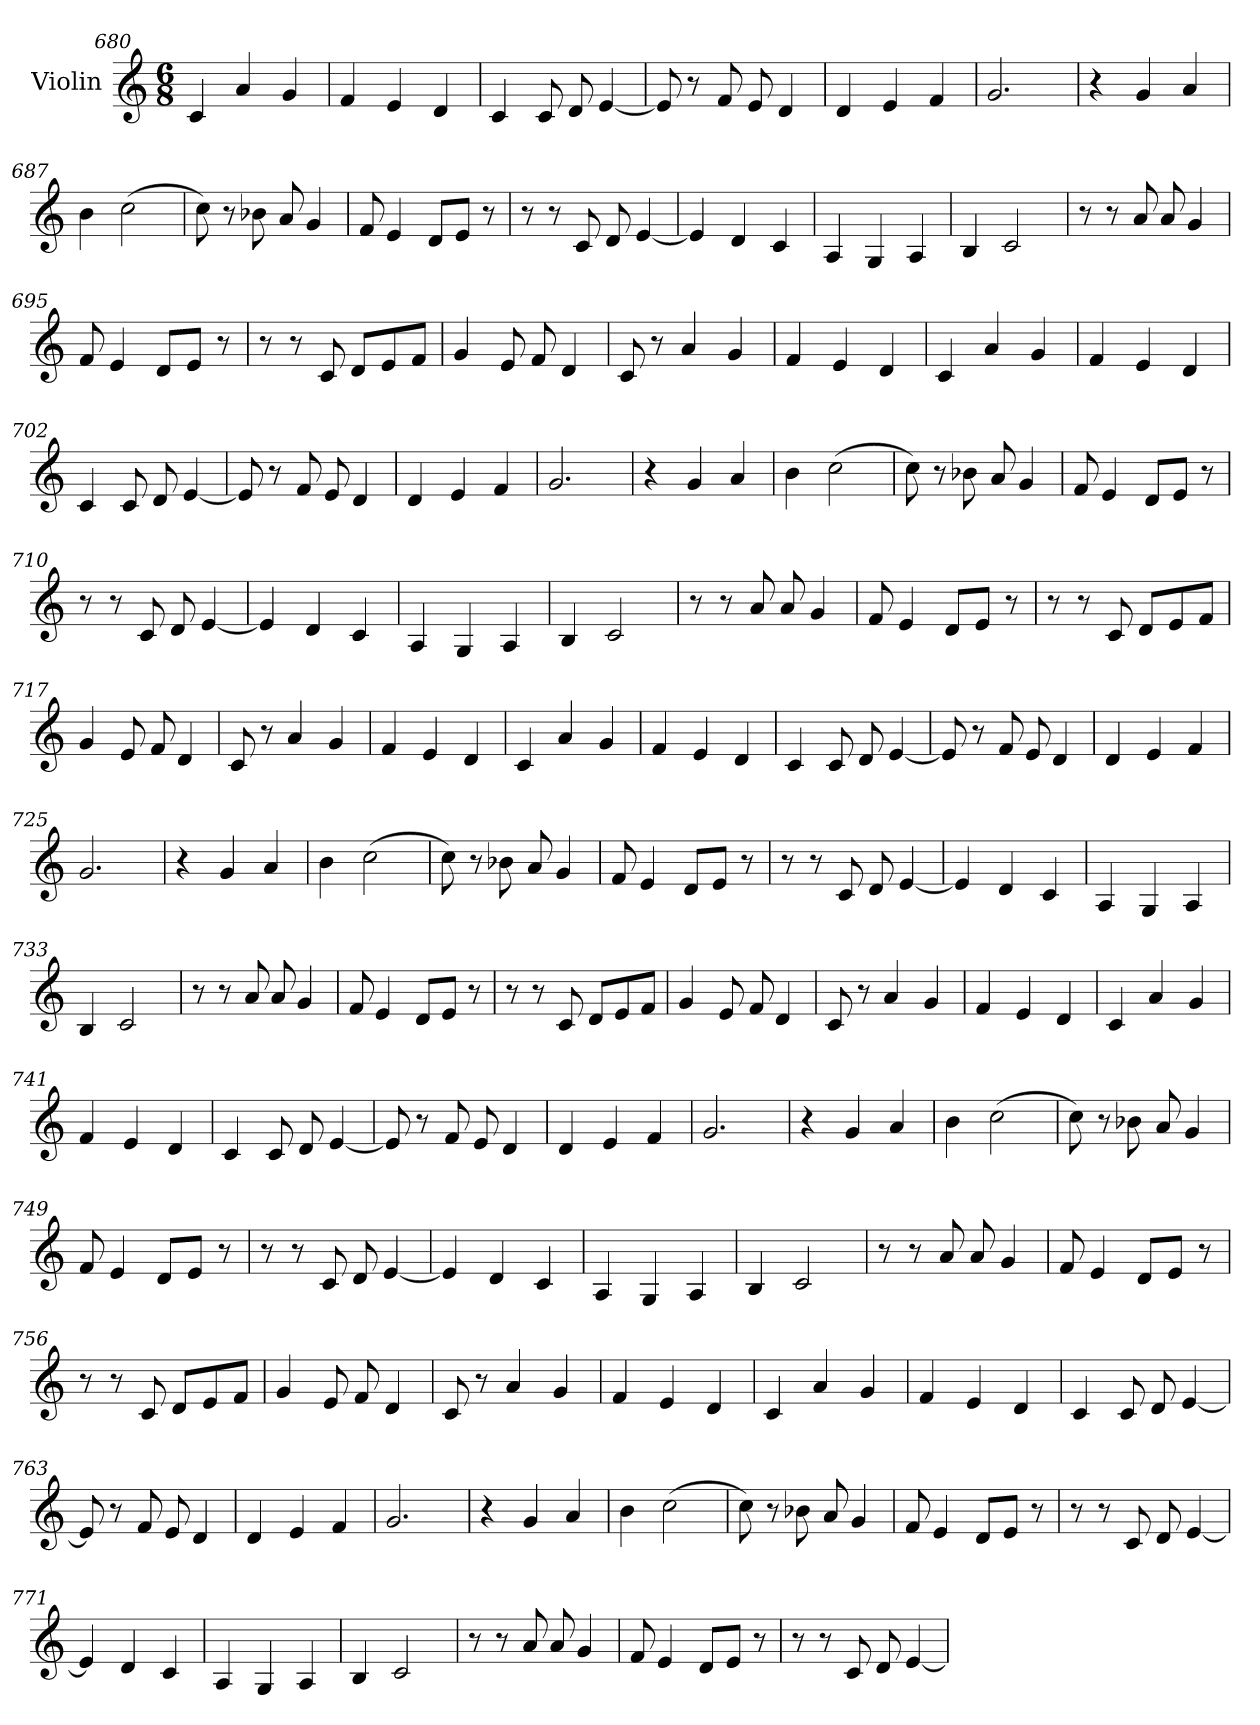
**kern
*part1
*staff1
*I"Violin
*clefG2
*k[]
*C:
*M6/8
=680
4c/
4a/
4g/
=681
4f/
4e/
4d/
!!LO:PB:g=z
=682
4c/
8c/
8d/
[4e/
=683
8e/]
8r
8f/
8e/
4d/
=684
4d/
4e/
4f/
=685
2.g/
!!LO:PB:g=z
=686
4r
4g/
4a/
=687
4b\
(2cc\
=688
8cc\)
8r
8b-X\
8a/
4g/
=689
8f/
4e/
8d/L
8e/J
8r
=690
8r
8r
8c/
8d/
[4e/
=691
4e/]
4d/
4c/
!!LO:PB:g=z
=692
4A/
4G/
4A/
=693
4B/
2c/
=694
8r
8r
8a/
8a/
4g/
!!LO:PB:g=z
=695
8f/
4e/
8d/L
8e/J
8r
=696
8r
8r
8c/
8d/L
8e/
8f/J
=697
4g/
8e/
8f/
4d/
!!LO:PB:g=z
=698
8c/
8r
4a/
4g/
=699
4f/
4e/
4d/
=700
4c/
4a/
4g/
!!LO:PB:g=z
=701
4f/
4e/
4d/
=702
4c/
8c/
8d/
[4e/
=703
8e/]
8r
8f/
8e/
4d/
=704
4d/
4e/
4f/
!!LO:PB:g=z
=705
2.g/
=706
4r
4g/
4a/
=707
4b\
(2cc\
!!LO:PB:g=z
=708
8cc\)
8r
8b-X\
8a/
4g/
=709
8f/
4e/
8d/L
8e/J
8r
=710
8r
8r
8c/
8d/
[4e/
=711
4e/]
4d/
4c/
!!LO:PB:g=z
=712
4A/
4G/
4A/
=713
4B/
2c/
=714
8r
8r
8a/
8a/
4g/
!!LO:PB:g=z
=715
8f/
4e/
8d/L
8e/J
8r
=716
8r
8r
8c/
8d/L
8e/
8f/J
=717
4g/
8e/
8f/
4d/
!!LO:PB:g=z
=718
8c/
8r
4a/
4g/
=719
4f/
4e/
4d/
=720
4c/
4a/
4g/
!!LO:PB:g=z
=721
4f/
4e/
4d/
=722
4c/
8c/
8d/
[4e/
=723
8e/]
8r
8f/
8e/
4d/
=724
4d/
4e/
4f/
!!LO:PB:g=z
=725
2.g/
=726
4r
4g/
4a/
=727
4b\
(2cc\
!!LO:PB:g=z
=728
8cc\)
8r
8b-X\
8a/
4g/
=729
8f/
4e/
8d/L
8e/J
8r
=730
8r
8r
8c/
8d/
[4e/
=731
4e/]
4d/
4c/
!!LO:PB:g=z
=732
4A/
4G/
4A/
=733
4B/
2c/
=734
8r
8r
8a/
8a/
4g/
!!LO:PB:g=z
=735
8f/
4e/
8d/L
8e/J
8r
=736
8r
8r
8c/
8d/L
8e/
8f/J
=737
4g/
8e/
8f/
4d/
!!LO:PB:g=z
=738
8c/
8r
4a/
4g/
=739
4f/
4e/
4d/
=740
4c/
4a/
4g/
=741
4f/
4e/
4d/
=742
4c/
8c/
8d/
[4e/
=743
8e/]
8r
8f/
8e/
4d/
!!LO:PB:g=z
=744
4d/
4e/
4f/
=745
2.g/
=746
4r
4g/
4a/
=747
4b\
(2cc\
!!LO:PB:g=z
=748
8cc\)
8r
8b-X\
8a/
4g/
=749
8f/
4e/
8d/L
8e/J
8r
=750
8r
8r
8c/
8d/
[4e/
!!LO:PB:g=z
=751
4e/]
4d/
4c/
=752
4A/
4G/
4A/
=753
4B/
2c/
=754
8r
8r
8a/
8a/
4g/
!!LO:PB:g=z
=755
8f/
4e/
8d/L
8e/J
8r
=756
8r
8r
8c/
8d/L
8e/
8f/J
=757
4g/
8e/
8f/
4d/
!!LO:PB:g=z
=758
8c/
8r
4a/
4g/
=759
4f/
4e/
4d/
=760
4c/
4a/
4g/
!!LO:PB:g=z
=761
4f/
4e/
4d/
=762
4c/
8c/
8d/
[4e/
=763
8e/]
8r
8f/
8e/
4d/
!!LO:PB:g=z
=764
4d/
4e/
4f/
=765
2.g/
=766
4r
4g/
4a/
=767
4b\
(2cc\
!!LO:PB:g=z
=768
8cc\)
8r
8b-X\
8a/
4g/
=769
8f/
4e/
8d/L
8e/J
8r
=770
8r
8r
8c/
8d/
[4e/
!!LO:PB:g=z
=771
4e/]
4d/
4c/
=772
4A/
4G/
4A/
=773
4B/
2c/
=774
8r
8r
8a/
8a/
4g/
!!LO:PB:g=z
=775
8f/
4e/
8d/L
8e/J
8r
=776
8r
8r
8c/
8d/
[4e/
=
*-
